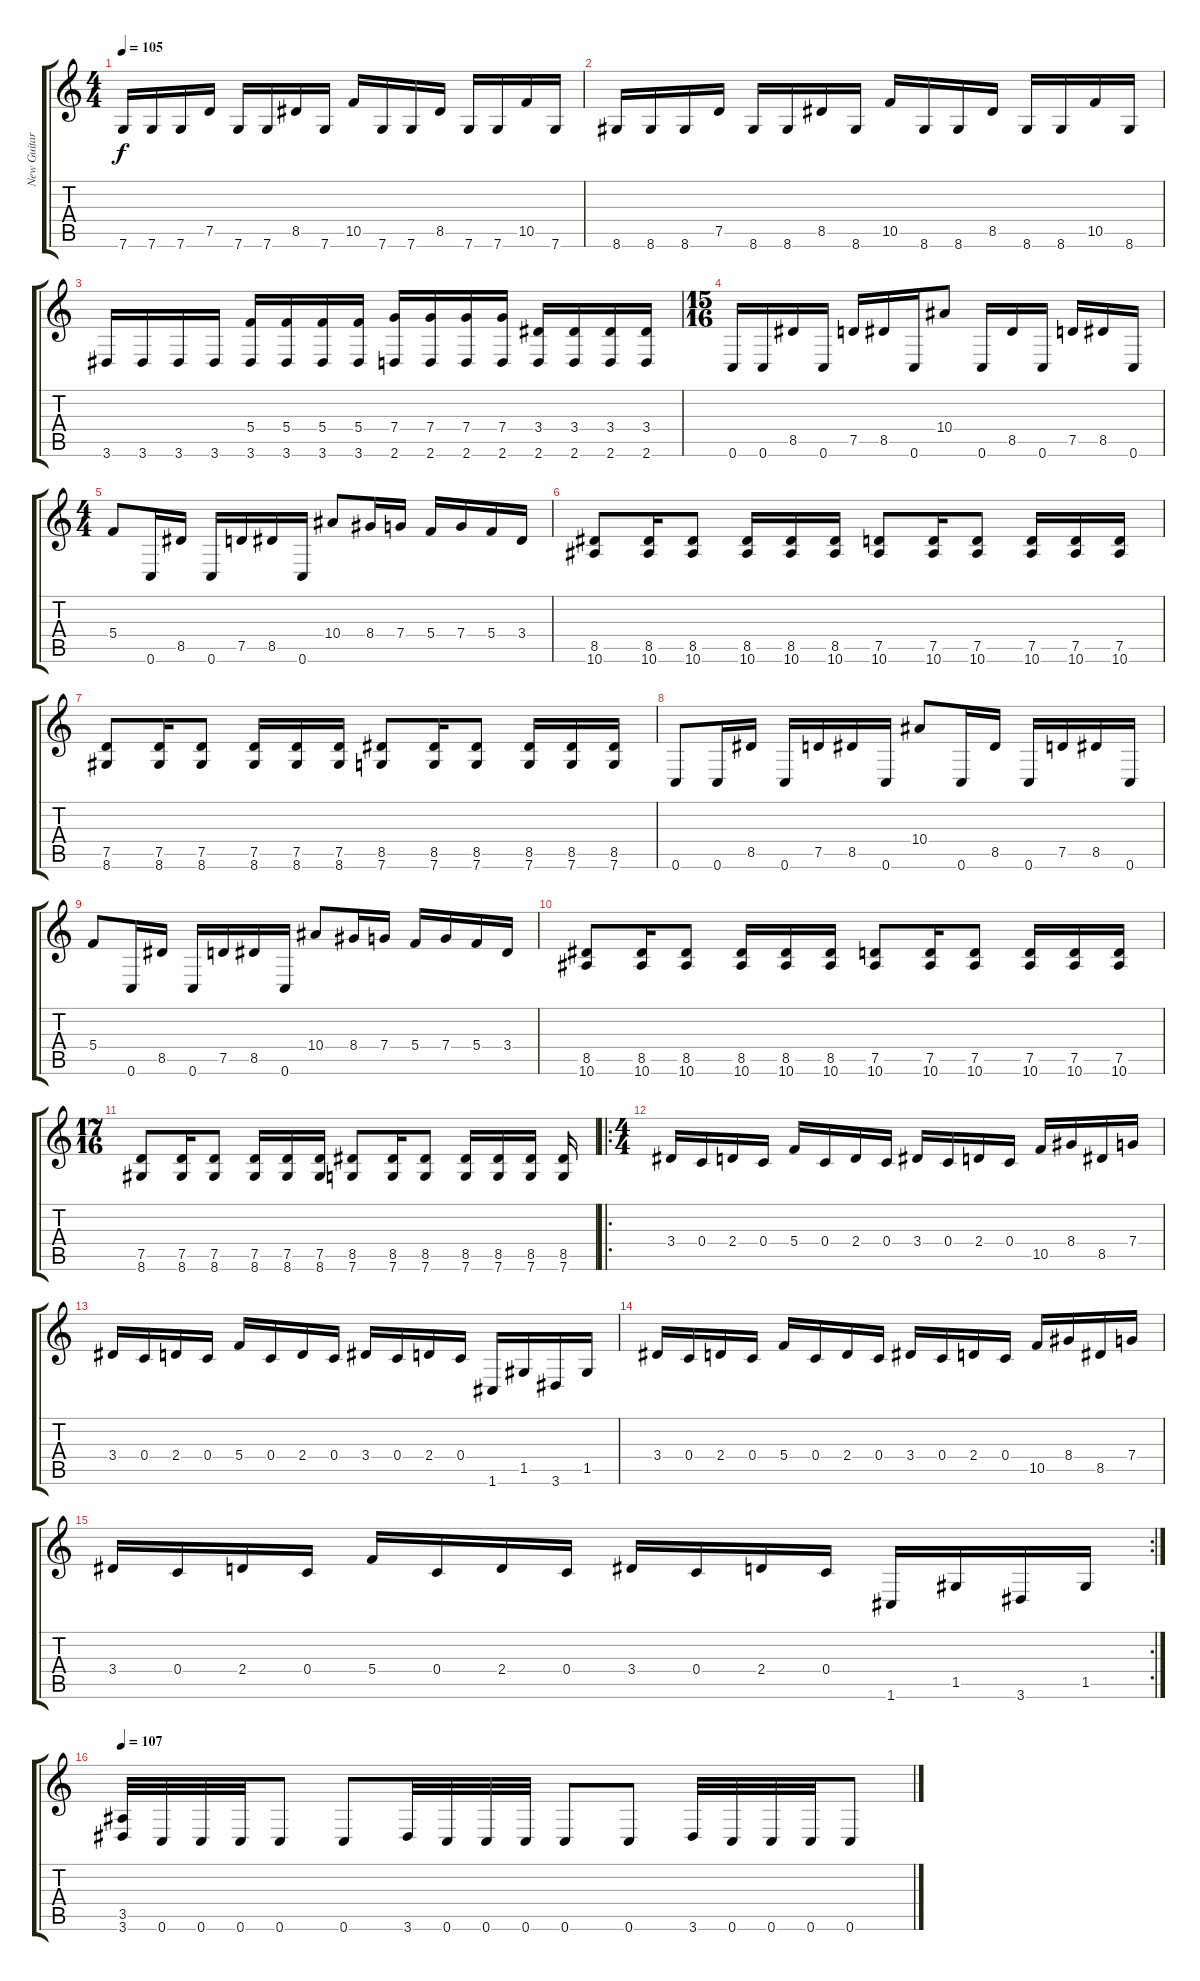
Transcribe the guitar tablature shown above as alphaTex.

\track ("New Guitar" "New Guitar") {instrument distortionguitar}
\staff {score tabs}
\tuning (D4 A3 F3 C3 G2 C2) {hide}
\ts (4 4)
\tempo 105
\clef g2
\ks c
7.6.16{dy f} 7.6.16 7.6.16 7.5.16 7.6.16 7.6.16 8.5.16 7.6.16 10.5.16 7.6.16 7.6.16 8.5.16 7.6.16 7.6.16 10.5.16 7.6.16 |
8.6.16 8.6.16 8.6.16 7.5.16 8.6.16 8.6.16 8.5.16 8.6.16 10.5.16 8.6.16 8.6.16 8.5.16 8.6.16 8.6.16 10.5.16 8.6.16 |
3.6.16 3.6.16 3.6.16 3.6.16 (5.4 3.6).16 (5.4 3.6).16 (5.4 3.6).16 (5.4 3.6).16 (7.4 2.6).16 (7.4 2.6).16 (7.4 2.6).16 (7.4 2.6).16 (3.4 2.6).16 (3.4 2.6).16 (3.4 2.6).16 (3.4 2.6).16 |
\ts (15 16)
0.6.16 0.6.16 8.5.16 0.6.16 7.5.16 8.5.16 0.6.16 10.4.8 0.6.16 8.5.16 0.6.16 7.5.16 8.5.16 0.6.16 |
\ts (4 4)
5.4.8 0.6.16 8.5.16 0.6.16 7.5.16 8.5.16 0.6.16 10.4.8 8.4.16 7.4.16 5.4.16 7.4.16 5.4.16 3.4.16 |
(8.5 10.6).8 (8.5 10.6).16 (8.5 10.6).8 (8.5 10.6).16 (8.5 10.6).16 (8.5 10.6).16 (7.5 10.6).8 (7.5 10.6).16 (7.5 10.6).8 (7.5 10.6).16 (7.5 10.6).16 (7.5 10.6).16 |
(7.5 8.6).8 (7.5 8.6).16 (7.5 8.6).8 (7.5 8.6).16 (7.5 8.6).16 (7.5 8.6).16 (8.5 7.6).8 (8.5 7.6).16 (8.5 7.6).8 (8.5 7.6).16 (8.5 7.6).16 (8.5 7.6).16 |
0.6.8 0.6.16 8.5.16 0.6.16 7.5.16 8.5.16 0.6.16 10.4.8 0.6.16 8.5.16 0.6.16 7.5.16 8.5.16 0.6.16 |
5.4.8 0.6.16 8.5.16 0.6.16 7.5.16 8.5.16 0.6.16 10.4.8 8.4.16 7.4.16 5.4.16 7.4.16 5.4.16 3.4.16 |
(8.5 10.6).8 (8.5 10.6).16 (8.5 10.6).8 (8.5 10.6).16 (8.5 10.6).16 (8.5 10.6).16 (7.5 10.6).8 (7.5 10.6).16 (7.5 10.6).8 (7.5 10.6).16 (7.5 10.6).16 (7.5 10.6).16 |
\ts (17 16)
(7.5 8.6).8 (7.5 8.6).16 (7.5 8.6).8 (7.5 8.6).16 (7.5 8.6).16 (7.5 8.6).16 (8.5 7.6).8 (8.5 7.6).16 (8.5 7.6).8 (8.5 7.6).16 (8.5 7.6).16 (8.5 7.6).16 (8.5 7.6).16 |
\ro
\ts (4 4)
3.4.16 0.4.16 2.4.16 0.4.16 5.4.16 0.4.16 2.4.16 0.4.16 3.4.16 0.4.16 2.4.16 0.4.16 10.5.16 8.4.16 8.5.16 7.4.16 |
3.4.16 0.4.16 2.4.16 0.4.16 5.4.16 0.4.16 2.4.16 0.4.16 3.4.16 0.4.16 2.4.16 0.4.16 1.6.16 1.5.16 3.6.16 1.5.16 |
3.4.16 0.4.16 2.4.16 0.4.16 5.4.16 0.4.16 2.4.16 0.4.16 3.4.16 0.4.16 2.4.16 0.4.16 10.5.16 8.4.16 8.5.16 7.4.16 |
\rc 2
3.4.16 0.4.16 2.4.16 0.4.16 5.4.16 0.4.16 2.4.16 0.4.16 3.4.16 0.4.16 2.4.16 0.4.16 1.6.16 1.5.16 3.6.16 1.5.16 |
\tempo 115
\tempo 107
(3.5 3.6).32 0.6.32 0.6.32 0.6.32 0.6.8 0.6.8 3.6.32 0.6.32 0.6.32 0.6.32 0.6.8 0.6.8 3.6.32 0.6.32 0.6.32 0.6.32 0.6.8
